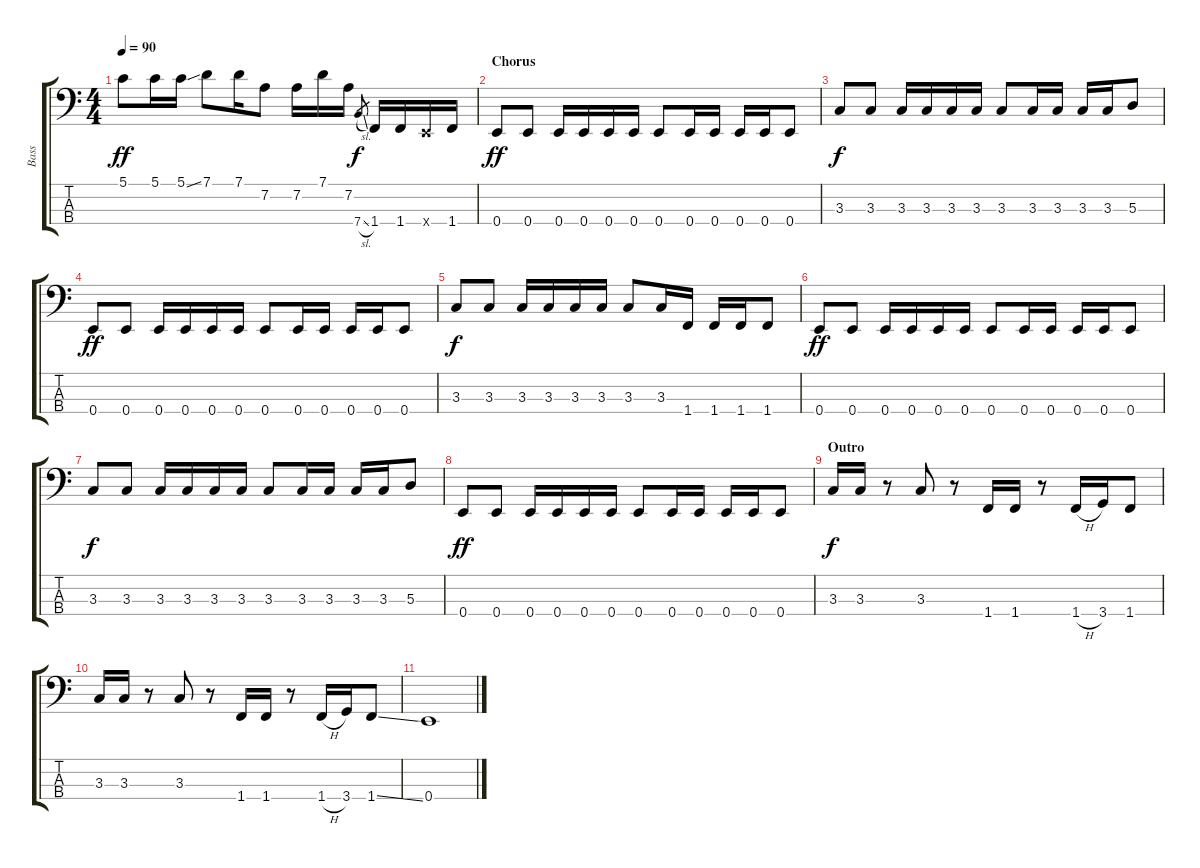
\track ("Bass" "Bass") {instrument electricbassfinger}
\staff {score tabs}
\tuning (G2 D2 A1 E1) {hide}
\ts (4 4)
\tempo 90
\clef f4
\ks c
5.1.8{dy ff} 5.1.16 5.1{ss}.16 7.1.8 7.1.16 7.2.8 7.2.16 7.1.16 7.2.16 7.4{sl}.8{gr dy f} 1.4.16 1.4.16 0.4{x}.16 1.4.16 |
\section ("" "Chorus")
0.4.8{dy ff} 0.4.8 0.4.16 0.4.16 0.4.16 0.4.16 0.4.8 0.4.16 0.4.16 0.4.16 0.4.16 0.4.8 |
3.3.8{dy f} 3.3.8 3.3.16 3.3.16 3.3.16 3.3.16 3.3.8 3.3.16 3.3.16 3.3.16 3.3.16 5.3.8 |
0.4.8{dy ff} 0.4.8 0.4.16 0.4.16 0.4.16 0.4.16 0.4.8 0.4.16 0.4.16 0.4.16 0.4.16 0.4.8 |
3.3.8{dy f} 3.3.8 3.3.16 3.3.16 3.3.16 3.3.16 3.3.8 3.3.16 1.4.16 1.4.16 1.4.16 1.4.8 |
0.4.8{dy ff} 0.4.8 0.4.16 0.4.16 0.4.16 0.4.16 0.4.8 0.4.16 0.4.16 0.4.16 0.4.16 0.4.8 |
3.3.8{dy f} 3.3.8 3.3.16 3.3.16 3.3.16 3.3.16 3.3.8 3.3.16 3.3.16 3.3.16 3.3.16 5.3.8 |
0.4.8{dy ff} 0.4.8 0.4.16 0.4.16 0.4.16 0.4.16 0.4.8 0.4.16 0.4.16 0.4.16 0.4.16 0.4.8 |
\section ("" "Outro")
3.3.16{dy f} 3.3.16 r.8 3.3.8 r.8 1.4.16 1.4.16 r.8 1.4{h}.16 3.4.16 1.4.8 |
3.3.16 3.3.16 r.8 3.3.8 r.8 1.4.16 1.4.16 r.8 1.4{h}.16 3.4.16 1.4{ss}.8 |
0.4.1
